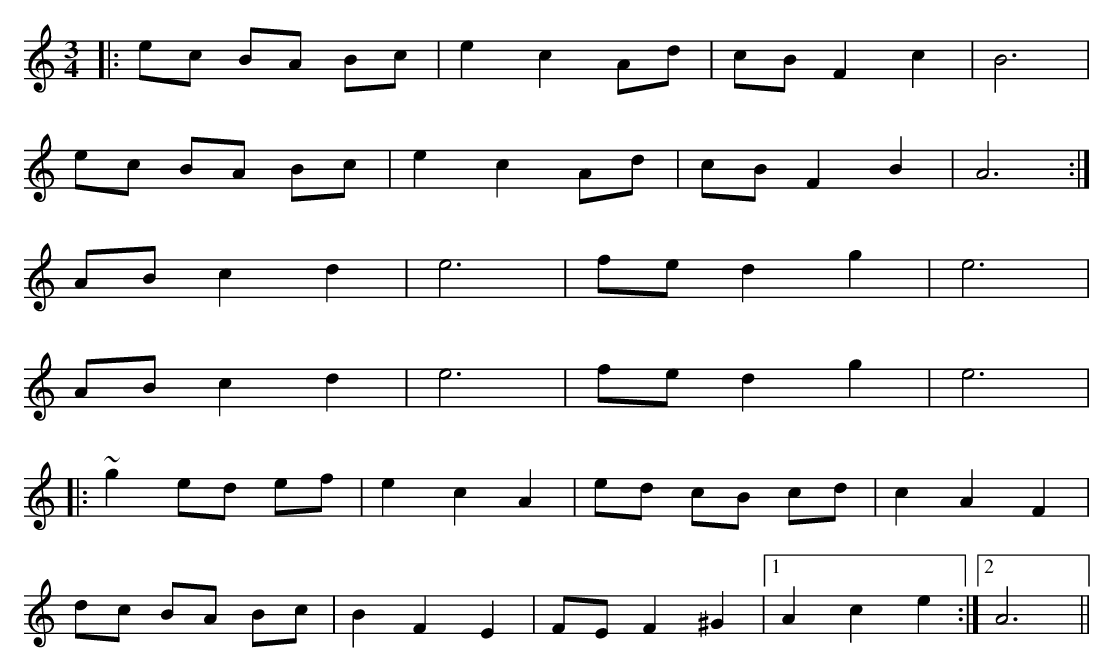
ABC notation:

X:1
M:3/4
K:Amin
|:ec BA Bc|e2c2 Ad|cB F2c2|B6|
ec BA Bc|e2c2 Ad|cB F2B2|A6:|
AB c2d2|e6|fe d2g2|e6|
AB c2d2|e6|fe d2g2|e6|
|:~g2 ed ef|e2c2A2|ed cB cd|c2A2F2|
dc BA Bc|B2F2E2|FE F2^G2|1 A2c2e2:|2 A6||
